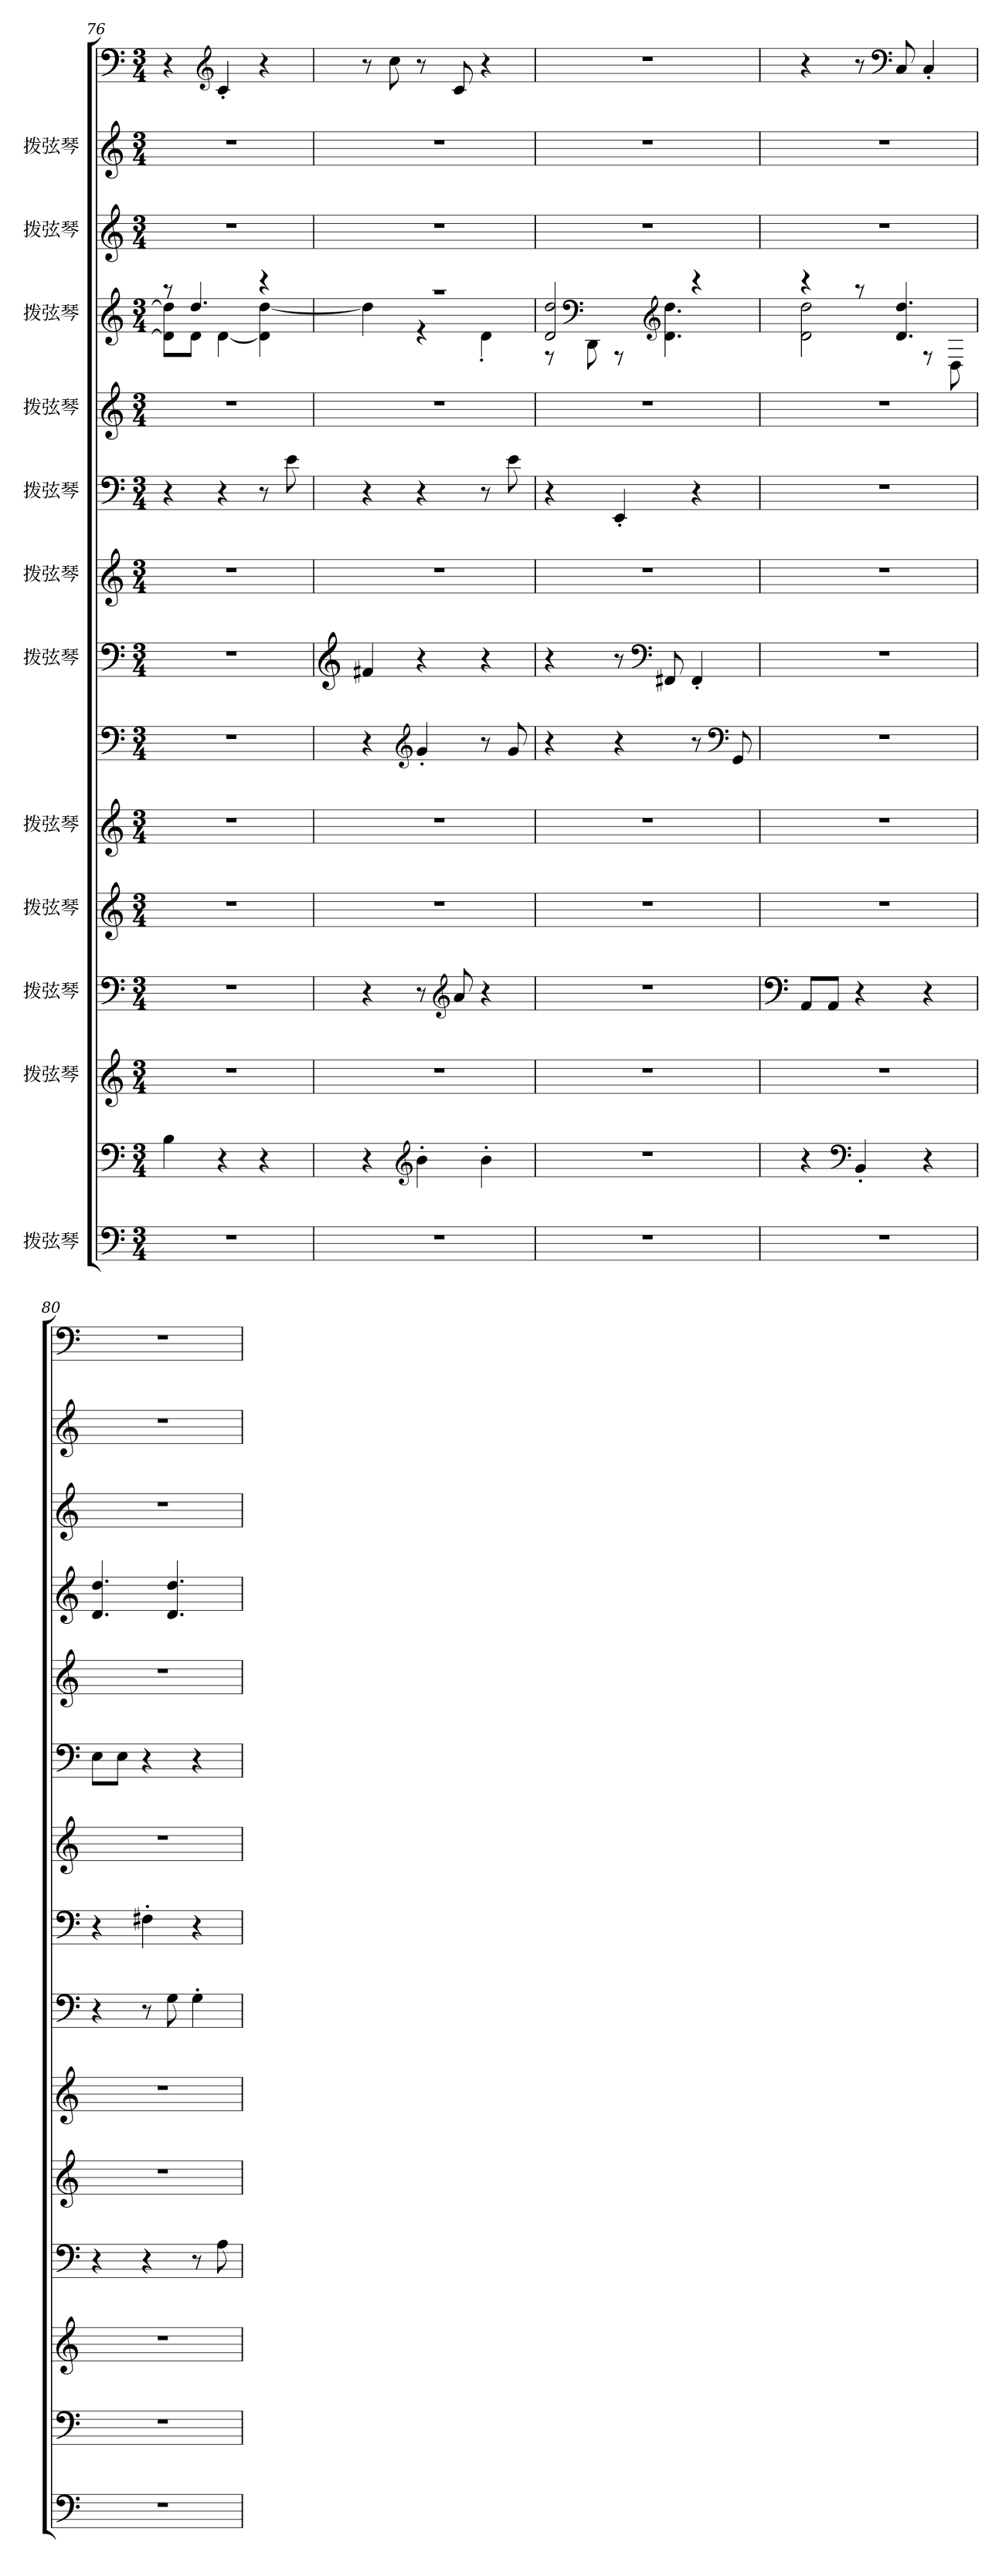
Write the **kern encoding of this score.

**kern	**kern	**kern	**kern	**kern	**kern	**kern	**kern	**kern	**kern	**kern	**kern	**kern	**kern	**kern
*part12	*part12	*part11	*part10	*part9	*part8	*part8	*part7	*part6	*part5	*part4	*part3	*part2	*part1	*part1
*staff15	*staff14	*staff13	*staff12	*staff11	*staff10	*staff9	*staff8	*staff7	*staff6	*staff5	*staff4	*staff3	*staff2	*staff1
*I"拨弦琴	*	*I"拨弦琴	*I"拨弦琴	*I"拨弦琴	*I"拨弦琴	*	*I"拨弦琴	*I"拨弦琴	*I"拨弦琴	*I"拨弦琴	*I"拨弦琴	*I"拨弦琴	*I"拨弦琴	*
*clefF4	*clefF4	*clefG2	*clefF4	*clefG2	*clefG2	*clefF4	*clefF4	*clefG2	*clefF4	*clefG2	*clefG2	*clefG2	*clefG2	*clefF4
*k[]	*k[]	*k[]	*k[]	*k[]	*k[]	*k[]	*k[]	*k[]	*k[]	*k[]	*k[]	*k[]	*k[]	*k[]
*M3/4	*M3/4	*M3/4	*M3/4	*M3/4	*M3/4	*M3/4	*M3/4	*M3/4	*M3/4	*M3/4	*M3/4	*M3/4	*M3/4	*M3/4
=76	=76	=76	=76	=76	=76	=76	=76	=76	=76	=76	=76	=76	=76	=76
*	*	*	*	*	*	*	*	*	*	*	*^	*	*	*
2.r	4B\	2.r	2.r	2.r	2.r	2.r	2.r	2.r	4r	2.r	8r	8d\] 8dd\]L	2.r	2.r	4r
.	.	.	.	.	.	.	.	.	.	.	4.dd/	8d\J	.	.	.
*	*	*	*	*	*	*	*	*	*	*	*	*	*	*	*clefG2
.	4r	.	.	.	.	.	.	.	4r	.	.	[4d\	.	.	4c'/
.	4r	.	.	.	.	.	.	.	8r	.	4r	4d\] [4dd\	.	.	4r
.	.	.	.	.	.	.	.	.	8e\	.	.	.	.	.	.
!!LO:PB:g=z
=77	=77	=77	=77	=77	=77	=77	=77	=77	=77	=77	=77	=77	=77	=77	=77
*	*	*	*	*	*	*	*clefG2	*	*	*	*	*	*	*	*
2.r	4r	2.r	4r	2.r	2.r	4r	4f#X/	2.r	4r	2.r	2.r	4dd\]	2.r	2.r	8r
.	.	.	.	.	.	.	.	.	.	.	.	.	.	.	8cc\
*	*clefG2	*	*	*	*	*clefG2	*	*	*	*	*	*	*	*	*
.	4b'\	.	8r	.	.	4g'/	4r	.	4r	.	.	4r	.	.	8r
*	*	*	*clefG2	*	*	*	*	*	*	*	*	*	*	*	*
.	.	.	8a/	.	.	.	.	.	.	.	.	.	.	.	8c/
.	4b'\	.	4r	.	.	8r	4r	.	8r	.	.	4d'\	.	.	4r
.	.	.	.	.	.	8g/	.	.	8e\	.	.	.	.	.	.
=78	=78	=78	=78	=78	=78	=78	=78	=78	=78	=78	=78	=78	=78	=78	=78
2.r	2.r	2.r	2.r	2.r	2.r	4r	4r	2.r	4r	2.r	2d/ 2dd/	8r	2.r	2.r	2.r
*	*	*	*	*	*	*	*	*	*	*	*clefF4	*	*	*	*
.	.	.	.	.	.	.	.	.	.	.	.	8DD\	.	.	.
.	.	.	.	.	.	4r	8r	.	4EE'/	.	.	8r	.	.	.
*	*	*	*	*	*	*	*clefF4	*	*	*	*clefG2	*	*	*	*
.	.	.	.	.	.	.	8FF#X/	.	.	.	.	4.d\ 4.dd\	.	.	.
.	.	.	.	.	.	8r	4FF#'/	.	4r	.	4r	.	.	.	.
*	*	*	*	*	*	*clefF4	*	*	*	*	*	*	*	*	*
.	.	.	.	.	.	8GG/	.	.	.	.	.	.	.	.	.
=79	=79	=79	=79	=79	=79	=79	=79	=79	=79	=79	=79	=79	=79	=79	=79
*	*	*	*clefF4	*	*	*	*	*	*	*	*	*	*	*	*
2.r	4r	2.r	8AA/L	2.r	2.r	2.r	2.r	2.r	2.r	2.r	4r	2d\ 2dd\	2.r	2.r	4r
.	.	.	8AA/J	.	.	.	.	.	.	.	.	.	.	.	.
*	*clefF4	*	*	*	*	*	*	*	*	*	*	*	*	*	*
.	4BB'/	.	4r	.	.	.	.	.	.	.	8r	.	.	.	8r
*	*	*	*	*	*	*	*	*	*	*	*	*	*	*	*clefF4
.	.	.	.	.	.	.	.	.	.	.	4.d/ 4.dd/	.	.	.	8C/
.	4r	.	4r	.	.	.	.	.	.	.	.	8r	.	.	4C'/
.	.	.	.	.	.	.	.	.	.	.	.	8D\	.	.	.
*	*	*	*	*	*	*	*	*	*	*	*v	*v	*	*	*
=80	=80	=80	=80	=80	=80	=80	=80	=80	=80	=80	=80	=80	=80	=80
2.r	2.r	2.r	4r	2.r	2.r	4r	4r	2.r	8E\L	2.r	4.d/ 4.dd/	2.r	2.r	2.r
.	.	.	.	.	.	.	.	.	8E\J	.	.	.	.	.
.	.	.	4r	.	.	8r	4F#X'\	.	4r	.	.	.	.	.
.	.	.	.	.	.	8G\	.	.	.	.	4.d/ 4.dd/	.	.	.
.	.	.	8r	.	.	4G'\	4r	.	4r	.	.	.	.	.
.	.	.	8A\	.	.	.	.	.	.	.	.	.	.	.
=	=	=	=	=	=	=	=	=	=	=	=	=	=	=
*-	*-	*-	*-	*-	*-	*-	*-	*-	*-	*-	*-	*-	*-	*-
